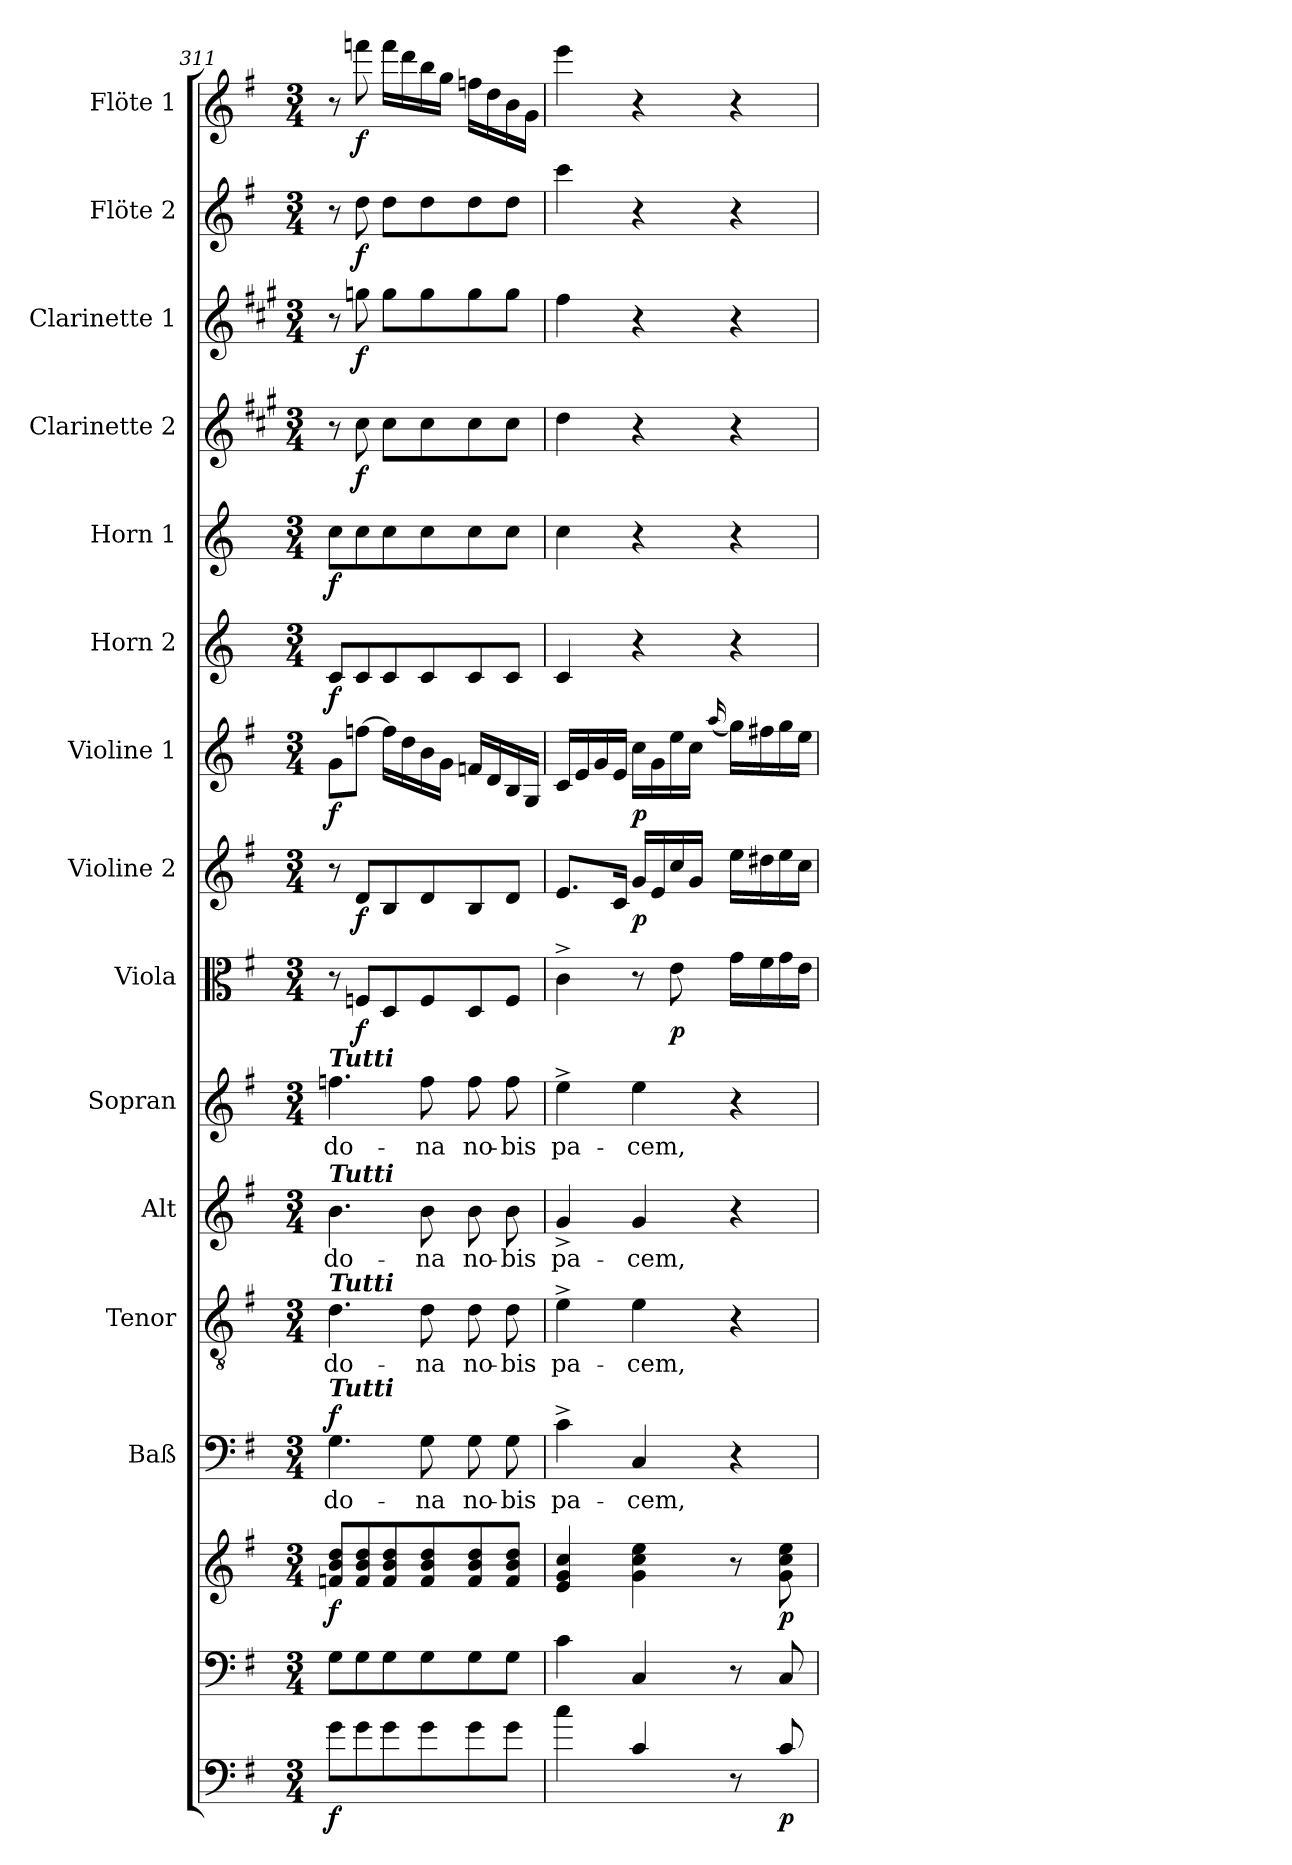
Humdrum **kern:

**kern	**dynam	**kern	**kern	**dynam	**kern	**text	**dynam	**kern	**text	**kern	**text	**kern	**text	**kern	**dynam	**kern	**dynam	**kern	**dynam	**kern	**dynam	**kern	**dynam	**kern	**dynam	**kern	**dynam	**kern	**dynam	**kern	**dynam
*part15	*part15	*part14	*part14	*part14	*part13	*part13	*part13	*part12	*part12	*part11	*part11	*part10	*part10	*part9	*part9	*part8	*part8	*part7	*part7	*part6	*part6	*part5	*part5	*part4	*part4	*part3	*part3	*part2	*part2	*part1	*part1
*staff16	*staff16	*staff15	*staff14	*staff14/15	*staff13	*staff13	*staff13	*staff12	*staff12	*staff11	*staff11	*staff10	*staff10	*staff9	*staff9	*staff8	*staff8	*staff7	*staff7	*staff6	*staff6	*staff5	*staff5	*staff4	*staff4	*staff3	*staff3	*staff2	*staff2	*staff1	*staff1
*	*	*	*	*	*I"Baß	*	*	*I"Tenor	*	*I"Alt	*	*I"Sopran	*	*I"Viola	*	*I"Violine 2	*	*I"Violine 1	*	*I"Horn 2	*	*I"Horn 1	*	*I"Clarinette 2	*	*I"Clarinette 1	*	*I"Flöte 2	*	*I"Flöte 1	*
*	*	*	*	*	*I'Baß	*	*	*I'Ten	*	*I'Alt	*	*I'Sop	*	*I'Vla.	*	*I'Vln. 2	*	*I'Vln. 1	*	*I'Hrn. 2	*	*I'Hrn. 1	*	*I'Cl. 2	*	*I'Cl. 1	*	*I'Fl. 2	*	*I'Fl. 1	*
!!LO:PB:g=z
*clefF4	*	*clefF4	*clefG2	*	*clefF4	*	*	*clefGv2	*	*clefG2	*	*clefG2	*	*clefC3	*	*clefG2	*	*clefG2	*	*clefG2	*	*clefG2	*	*clefG2	*	*clefG2	*	*clefG2	*	*clefG2	*
*ITrd7c12	*	*	*	*	*	*	*	*	*	*	*	*	*	*	*	*	*	*	*	*ITrd3c5	*	*ITrd3c5	*	*ITrd1c2	*	*ITrd1c2	*	*	*	*	*
*k[f#]	*	*k[f#]	*k[f#]	*	*k[f#]	*	*	*k[f#]	*	*k[f#]	*	*k[f#]	*	*k[f#]	*	*k[f#]	*	*k[f#]	*	*k[f#]	*	*k[f#]	*	*k[f#]	*	*k[f#]	*	*k[f#]	*	*k[f#]	*
*G:	*	*G:	*G:	*	*G:	*	*	*G:	*	*G:	*	*G:	*	*G:	*	*G:	*	*G:	*	*G:	*	*G:	*	*G:	*	*G:	*	*G:	*	*G:	*
*M3/4	*	*M3/4	*M3/4	*	*M3/4	*	*	*M3/4	*	*M3/4	*	*M3/4	*	*M3/4	*	*M3/4	*	*M3/4	*	*M3/4	*	*M3/4	*	*M3/4	*	*M3/4	*	*M3/4	*	*M3/4	*
=311	=311	=311	=311	=311	=311	=311	=311	=311	=311	=311	=311	=311	=311	=311	=311	=311	=311	=311	=311	=311	=311	=311	=311	=311	=311	=311	=311	=311	=311	=311	=311
!	!	!	!	!	!	!	!	!	!	!	!	!LO:TX:a:Bi:t=Tutti	!	!	!	!	!	!	!	!	!	!	!	!	!	!	!	!	!	!	!
!	!	!	!	!	!	!	!	!	!	!LO:TX:a:Bi:t=Tutti	!	!	!	!	!	!	!	!	!	!	!	!	!	!	!	!	!	!	!	!	!
!	!	!	!	!	!	!	!	!LO:TX:a:Bi:t=Tutti	!	!	!	!	!	!	!	!	!	!	!	!	!	!	!	!	!	!	!	!	!	!	!
!	!	!	!	!	!LO:TX:a:Bi:t=Tutti	!	!	!	!	!	!	!	!	!	!	!	!	!	!	!	!	!	!	!	!	!	!	!	!	!	!
!	!LO:DY:b	!	!	!LO:DY:b	!	!LO:LY:b	!LO:DY:a	!	!LO:LY:b	!	!LO:LY:b	!	!LO:LY:b	!	!	!	!	!	!LO:DY:b	!	!LO:DY:b	!	!LO:DY:b	!	!	!	!	!	!	!	!
8G\L	f	8G\L	8fn/ 8b/ 8dd/L	f	4.G\	do-	f	4.d\	do-	4.b\	do-	4.ffn\	do-	8r	.	8r	.	8g\L	f	8G/L	f	8g\L	f	8r	.	8r	.	8r	.	8r	.
!	!	!	!	!	!	!	!	!	!	!	!	!	!	!	!LO:DY:b	!	!LO:DY:b	!	!	!	!	!	!	!	!LO:DY:b	!	!LO:DY:b	!	!LO:DY:b	!	!LO:DY:b
8G\	.	8G\	8f/ 8b/ 8dd/	.	.	.	.	.	.	.	.	.	.	8Fn/L	f	8d/L	f	[8ffn\J	.	8G/	.	8g\	.	8b\	f	8ffn\	f	8dd\	f	8fffn\	f
8G\	.	8G\	8f/ 8b/ 8dd/	.	.	.	.	.	.	.	.	.	.	8D/	.	8B/	.	16ff\LL]	.	8G/	.	8g\	.	8b\L	.	8ff\L	.	8dd\L	.	16fff\LL	.
.	.	.	.	.	.	.	.	.	.	.	.	.	.	.	.	.	.	16dd\	.	.	.	.	.	.	.	.	.	.	.	16ddd\	.
!	!	!	!	!	!	!LO:LY:b	!	!	!LO:LY:b	!	!LO:LY:b	!	!LO:LY:b	!	!	!	!	!	!	!	!	!	!	!	!	!	!	!	!	!	!
8G\	.	8G\	8f/ 8b/ 8dd/	.	8G\	-na	.	8d\	-na	8b\	-na	8ff\	-na	8F/	.	8d/	.	16b\	.	8G/	.	8g\	.	8b\	.	8ff\	.	8dd\	.	16bb\	.
.	.	.	.	.	.	.	.	.	.	.	.	.	.	.	.	.	.	16g\JJ	.	.	.	.	.	.	.	.	.	.	.	16gg\JJ	.
!	!	!	!	!	!	!LO:LY:b	!	!	!LO:LY:b	!	!LO:LY:b	!	!LO:LY:b	!	!	!	!	!	!	!	!	!	!	!	!	!	!	!	!	!	!
8G\	.	8G\	8f/ 8b/ 8dd/	.	8G\	no-	.	8d\	no-	8b\	no-	8ff\	no-	8D/	.	8B/	.	16fn/LL	.	8G/	.	8g\	.	8b\	.	8ff\	.	8dd\	.	16ffn\LL	.
.	.	.	.	.	.	.	.	.	.	.	.	.	.	.	.	.	.	16d/	.	.	.	.	.	.	.	.	.	.	.	16dd\	.
!	!	!	!	!	!	!LO:LY:b	!	!	!LO:LY:b	!	!LO:LY:b	!	!LO:LY:b	!	!	!	!	!	!	!	!	!	!	!	!	!	!	!	!	!	!
8G\J	.	8G\J	8f/ 8b/ 8dd/J	.	8G\	-bis	.	8d\	-bis	8b\	-bis	8ff\	-bis	8F/J	.	8d/J	.	16B/	.	8G/J	.	8g\J	.	8b\J	.	8ff\J	.	8dd\J	.	16b\	.
.	.	.	.	.	.	.	.	.	.	.	.	.	.	.	.	.	.	16G/JJ	.	.	.	.	.	.	.	.	.	.	.	16g\JJ	.
=312	=312	=312	=312	=312	=312	=312	=312	=312	=312	=312	=312	=312	=312	=312	=312	=312	=312	=312	=312	=312	=312	=312	=312	=312	=312	=312	=312	=312	=312	=312	=312
!	!	!	!	!	!	!LO:LY:b	!	!	!LO:LY:b	!	!LO:LY:b	!	!LO:LY:b	!	!	!	!	!	!	!	!	!	!	!	!	!	!	!	!	!	!
4c\	.	4c\	4e/ 4g/ 4cc/	.	4c^>\	pa-	.	4e^>\	pa-	4g^</	pa-	4ee^>\	pa-	4c^>\	.	8.e/L	.	16c/LL	.	4G/	.	4g\	.	4cc\	.	4ee\	.	4ccc\	.	4eee\	.
.	.	.	.	.	.	.	.	.	.	.	.	.	.	.	.	.	.	16e/	.	.	.	.	.	.	.	.	.	.	.	.	.
.	.	.	.	.	.	.	.	.	.	.	.	.	.	.	.	.	.	16g/	.	.	.	.	.	.	.	.	.	.	.	.	.
.	.	.	.	.	.	.	.	.	.	.	.	.	.	.	.	16c/Jk	.	16e/JJ	.	.	.	.	.	.	.	.	.	.	.	.	.
!	!	!	!	!	!	!LO:LY:b	!	!	!LO:LY:b	!	!LO:LY:b	!	!LO:LY:b	!	!	!	!LO:DY:b	!	!LO:DY:b	!	!	!	!	!	!	!	!	!	!	!	!
4C/	.	4C/	4g\ 4cc\ 4ee\	.	4C/	-cem,	.	4e\	-cem,	4g/	-cem,	4ee\	-cem,	8r	.	16g/LL	p	16cc\LL	p	4r	.	4r	.	4r	.	4r	.	4r	.	4r	.
.	.	.	.	.	.	.	.	.	.	.	.	.	.	.	.	16e/	.	16g\	.	.	.	.	.	.	.	.	.	.	.	.	.
!	!	!	!	!	!	!	!	!	!	!	!	!	!	!	!LO:DY:b	!	!	!	!	!	!	!	!	!	!	!	!	!	!	!	!
.	.	.	.	.	.	.	.	.	.	.	.	.	.	8e\	p	16cc/	.	16ee\	.	.	.	.	.	.	.	.	.	.	.	.	.
.	.	.	.	.	.	.	.	.	.	.	.	.	.	.	.	16g/JJ	.	16cc\JJ	.	.	.	.	.	.	.	.	.	.	.	.	.
.	.	.	.	.	.	.	.	.	.	.	.	.	.	.	.	.	.	(<16qqaa/	.	.	.	.	.	.	.	.	.	.	.	.	.
8r	.	8r	8r	.	4r	.	.	4r	.	4r	.	4r	.	16g\LL	.	16ee\LL	.	16gg\LL)	.	4r	.	4r	.	4r	.	4r	.	4r	.	4r	.
.	.	.	.	.	.	.	.	.	.	.	.	.	.	16f#\	.	16dd#X\	.	16ff#X\	.	.	.	.	.	.	.	.	.	.	.	.	.
!	!LO:DY:b	!	!	!LO:DY:b	!	!	!	!	!	!	!	!	!	!	!	!	!	!	!	!	!	!	!	!	!	!	!	!	!	!	!
8C/	p	8C/	8g\ 8cc\ 8ee\	p	.	.	.	.	.	.	.	.	.	16g\	.	16ee\	.	16gg\	.	.	.	.	.	.	.	.	.	.	.	.	.
.	.	.	.	.	.	.	.	.	.	.	.	.	.	16e\JJ	.	16cc\JJ	.	16ee\JJ	.	.	.	.	.	.	.	.	.	.	.	.	.
=	=	=	=	=	=	=	=	=	=	=	=	=	=	=	=	=	=	=	=	=	=	=	=	=	=	=	=	=	=	=	=
*-	*-	*-	*-	*-	*-	*-	*-	*-	*-	*-	*-	*-	*-	*-	*-	*-	*-	*-	*-	*-	*-	*-	*-	*-	*-	*-	*-	*-	*-	*-	*-
